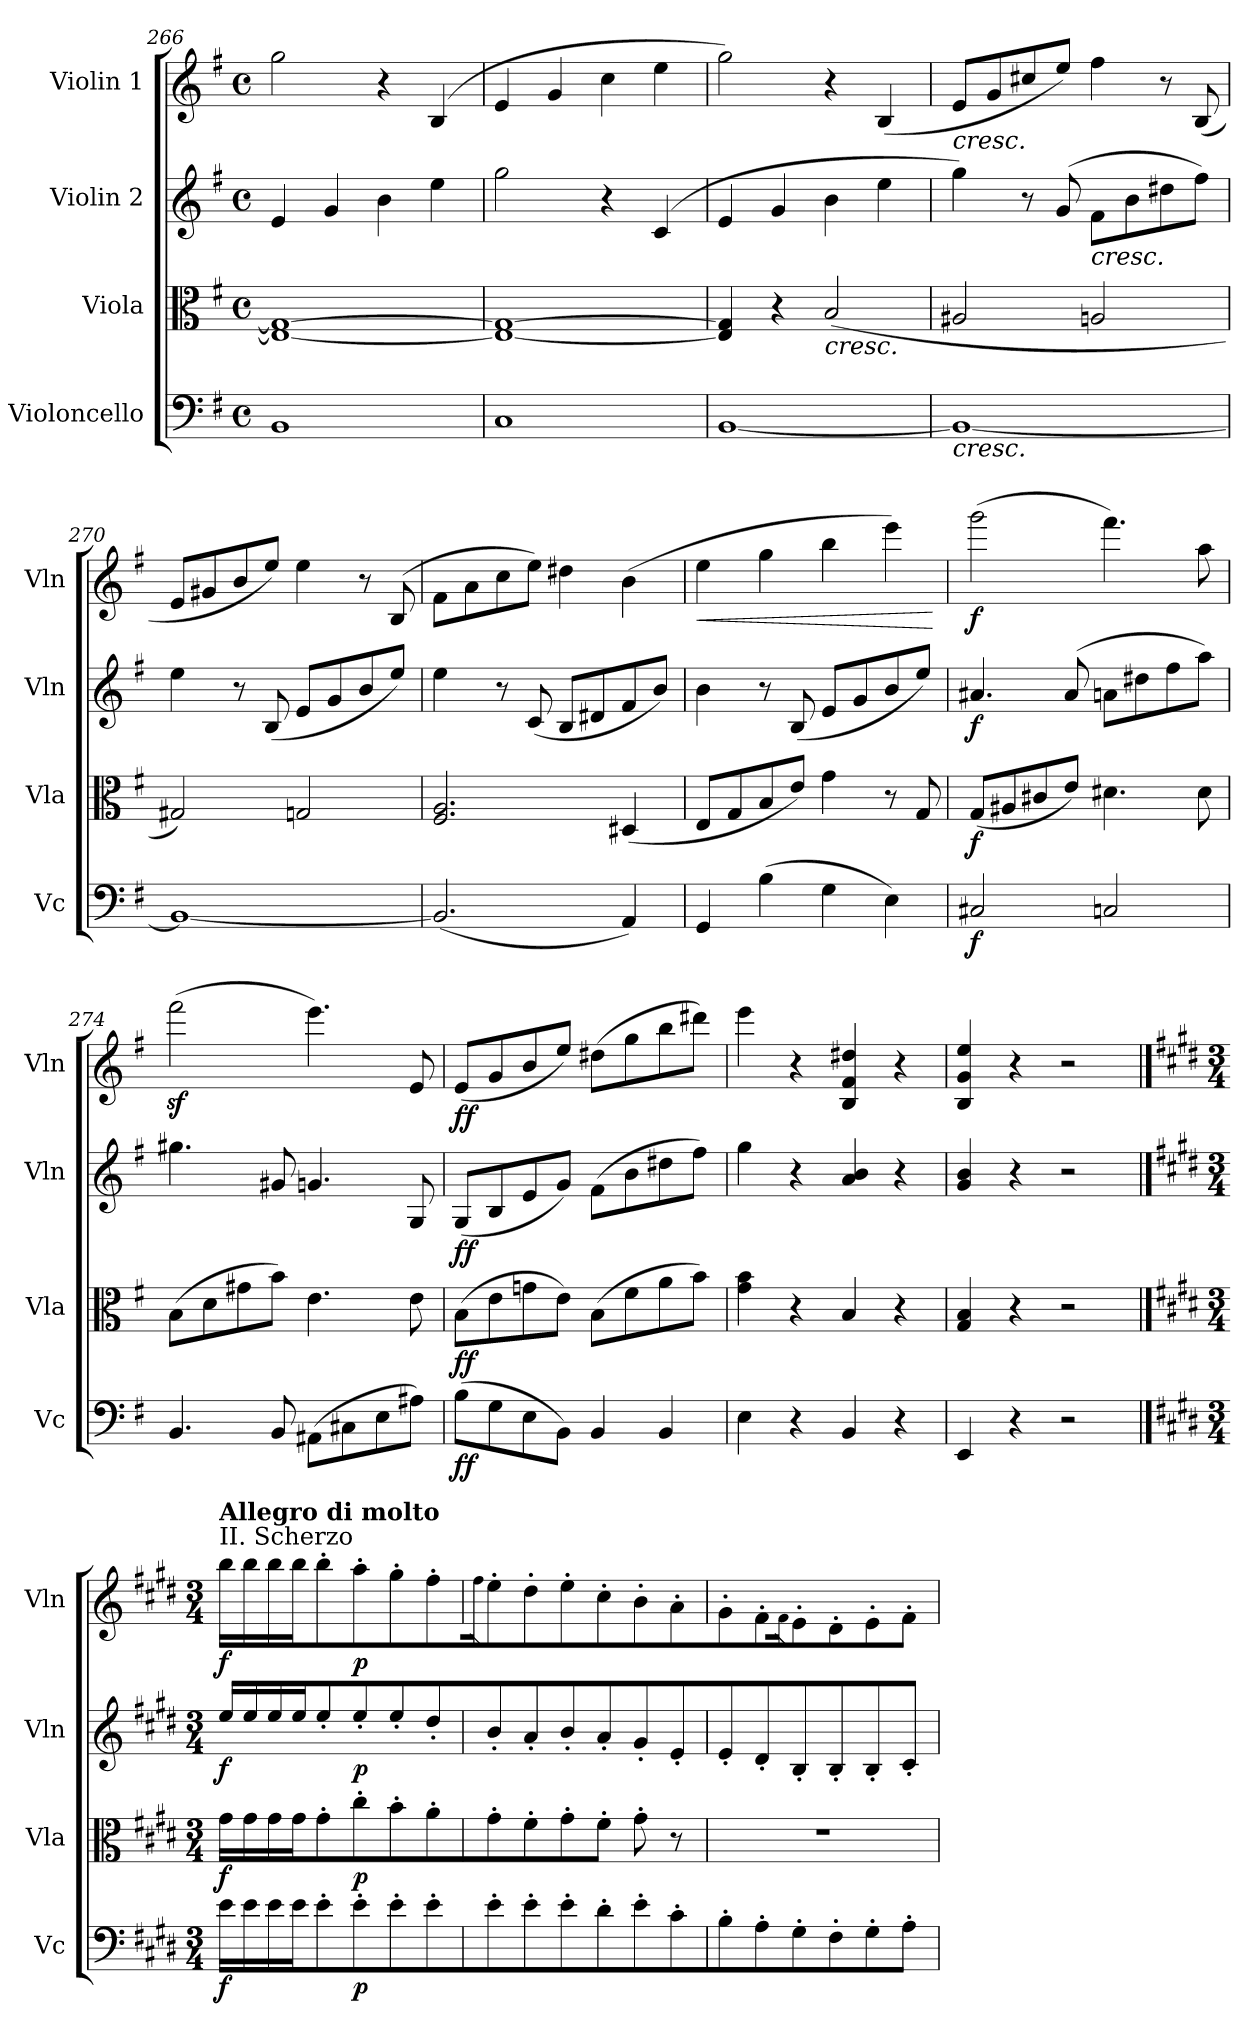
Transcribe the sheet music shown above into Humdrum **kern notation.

**kern	**dynam	**kern	**dynam	**kern	**dynam	**kern	**dynam
*part4	*part4	*part3	*part3	*part2	*part2	*part1	*part1
*staff4	*staff4	*staff3	*staff3	*staff2	*staff2	*staff1	*staff1
*I"Violoncello	*	*I"Viola	*	*I"Violin 2	*	*I"Violin 1	*
*I'Vc	*	*I'Vla	*	*I'Vln	*	*I'Vln	*
*clefF4	*	*clefC3	*	*clefG2	*	*clefG2	*
*k[f#]	*	*k[f#]	*	*k[f#]	*	*k[f#]	*
*M4/4	*	*M4/4	*	*M4/4	*	*M4/4	*
*met(c)	*	*met(c)	*	*met(c)	*	*met(c)	*
=266	=266	=266	=266	=266	=266	=266	=266
1BB	.	1E_ 1G_	.	4e/	.	2gg\	.
.	.	.	.	4g/	.	.	.
.	.	.	.	4b\	.	4r	.
.	.	.	.	4ee\	.	(4B/	.
=267	=267	=267	=267	=267	=267	=267	=267
1C	.	1E_ 1G_	.	2gg\	.	4e/	.
.	.	.	.	.	.	4g/	.
.	.	.	.	4r	.	4cc\	.
.	.	.	.	(4c/	.	4ee\	.
=268	=268	=268	=268	=268	=268	=268	=268
[1BB	.	4E/] 4G/]	.	4e/	.	2gg\)	.
.	.	4r	.	4g/	.	.	.
!	!	!LO:TX:b:i:t=cresc.	!	!	!	!	!
.	.	(2B/	.	4b\	.	4r	.
.	.	.	.	4ee\	.	(4B/	.
=269	=269	=269	=269	=269	=269	=269	=269
!	!	!	!	!	!	!LO:TX:b:i:t=cresc.	!
!LO:TX:b:i:t=cresc.	!	!	!	!	!	!	!
1BB_	.	2A#X/	.	4gg\)	.	8e/L	.
.	.	.	.	.	.	8g/	.
.	.	.	.	8r	.	8cc#X/	.
.	.	.	.	(8g/	.	8ee/J)	.
!	!	!	!	!LO:TX:b:i:t=cresc.	!	!	!
.	.	2An/	.	8f#\L	.	4ff#\	.
.	.	.	.	8b\	.	.	.
.	.	.	.	8dd#X\	.	8r	.
.	.	.	.	8ff#\J)	.	(8B/	.
=270	=270	=270	=270	=270	=270	=270	=270
1BB_	.	2G#X/)	.	4ee\	.	8e/L	.
.	.	.	.	.	.	8g#X/	.
.	.	.	.	8r	.	8b/	.
.	.	.	.	(8B/	.	8ee/J)	.
.	.	2Gn/	.	8e/L	.	4ee\	.
.	.	.	.	8g/	.	.	.
.	.	.	.	8b/	.	8r	.
.	.	.	.	8ee/J)	.	(8B/	.
!!LO:PB:g=z
=271	=271	=271	=271	=271	=271	=271	=271
(2.BB/]	.	2.F#/ 2.A/	.	4ee\	.	8f#\L	.
.	.	.	.	.	.	8a\	.
.	.	.	.	8r	.	8cc\	.
.	.	.	.	(8c/	.	8ee\J)	.
.	.	.	.	8B/L	.	4dd#X\	.
.	.	.	.	8d#X/	.	.	.
4AA/)	.	(4D#X/	.	8f#/	.	(4b\	.
.	.	.	.	8b/J)	.	.	.
=272	=272	=272	=272	=272	=272	=272	=272
!	!	!	!	!	!	!	!LO:HP:b
4GG/	.	8E/L	.	4b\	.	4ee\	<
.	.	8G/	.	.	.	.	.
(4B\	.	8B/	.	8r	.	4gg\	.
.	.	8e/J)	.	(8B/	.	.	.
4G\	.	4g\	.	8e/L	.	4bb\	.
.	.	.	.	8g/	.	.	.
4E\)	.	8r	.	8b/	.	4eee\)	.
.	.	8G/	.	8ee/J)	.	.	.
.	.	.	.	.	.	.	[
=273	=273	=273	=273	=273	=273	=273	=273
!	!LO:DY:b	!	!LO:DY:b	!	!LO:DY:b	!	!LO:DY:b
2C#X/	f	(8G/L	f	4.a#X/	f	(2ggg\	f
.	.	8A#X/	.	.	.	.	.
.	.	8c#X/	.	.	.	.	.
.	.	8e/J)	.	(8a#/	.	.	.
2Cn/	.	4.d#X\	.	8an\L	.	4.fff#\)	.
.	.	.	.	8dd#X\	.	.	.
.	.	.	.	8ff#\	.	.	.
.	.	8d#\	.	8aa\J)	.	8aa\	.
=274	=274	=274	=274	=274	=274	=274	=274
4.BB/	.	(8B\L	.	4.gg#X\	.	(2fff#z<\	.
.	.	8d\	.	.	.	.	.
.	.	8g#X\	.	.	.	.	.
8BB/	.	8b\J)	.	8g#X/	.	.	.
(8AA#X\L	.	4.e\	.	4.gn/	.	4.eee\)	.
8C#X\	.	.	.	.	.	.	.
8E\	.	.	.	.	.	.	.
8A#X\J)	.	8e\	.	8G/	.	8e/	.
=275	=275	=275	=275	=275	=275	=275	=275
!	!LO:DY:b	!	!LO:DY:b	!	!LO:DY:b	!	!LO:DY:b
(8B\L	ff	(8B\L	ff	(8G/L	ff	(8e/L	ff
8G\	.	8e\	.	8B/	.	8g/	.
8E\	.	8gn\	.	8e/	.	8b/	.
8BB\J)	.	8e\J)	.	8g/J)	.	8ee/J)	.
4BB/	.	(8B\L	.	(8f#\L	.	(8dd#X\L	.
.	.	8f#\	.	8b\	.	8gg\	.
4BB/	.	8a\	.	8dd#X\	.	8bb\	.
.	.	8b\J)	.	8ff#\J)	.	8ddd#X\J)	.
=276	=276	=276	=276	=276	=276	=276	=276
4E\	.	4g\ 4b\	.	4gg\	.	4eee\	.
4r	.	4r	.	4r	.	4r	.
4BB/	.	4B/	.	4a/ 4b/	.	4B/ 4f#/ 4dd#X/	.
4r	.	4r	.	4r	.	4r	.
=277	=277	=277	=277	=277	=277	=277	=277
4EE/	.	4G/ 4B/	.	4g/ 4b/	.	4B/ 4g/ 4ee/	.
4r	.	4r	.	4r	.	4r	.
2r	.	2r	.	2r	.	2r	.
!!LO:PB:g=z
==1	==1	==1	==1	==1	==1	==1	==1
*k[f#c#g#d#]	*	*k[f#c#g#d#]	*	*k[f#c#g#d#]	*	*k[f#c#g#d#]	*
*M3/4	*	*M3/4	*	*M3/4	*	*M3/4	*
*	*	*	*	*	*	*MM216	*
!	!	!	!	!	!	!LO:TX:a:t=II. Scherzo	!
!	!	!	!	!	!	!LO:TX:a:B:t=Allegro di molto	!
!	!LO:DY:b	!	!LO:DY:b	!	!LO:DY:b	!	!LO:DY:b
16e\LL	f	16g#\LL	f	16ee/LL	f	16bb\LL	f
16e\	.	16g#\	.	16ee/	.	16bb\	.
16e\	.	16g#\	.	16ee/	.	16bb\	.
16e\J	.	16g#\J	.	16ee/J	.	16bb\J	.
8e'\	.	8g#'\	.	8ee'/	.	8bb'\	.
!	!LO:DY:b	!	!LO:DY:b	!	!LO:DY:b	!	!LO:DY:b
8e'\	p	8cc#'\	p	8ee'/	p	8aa'\	p
8e'\	.	8b'\	.	8ee'/	.	8gg#'\	.
8e'\	.	8a'\	.	8dd#'/	.	8ff#'\	.
=2	=2	=2	=2	=2	=2	=2	=2
.	.	.	.	.	.	16qff#/	.
8e'\	.	8g#'\	.	8b'/	.	8ee'\	.
8e'\	.	8f#'\	.	8a'/	.	8dd#'\	.
8e'\	.	8g#'\	.	8b'/	.	8ee'\	.
8d#'\	.	8f#'\J	.	8a'/	.	8cc#'\	.
8e'\	.	8g#'\	.	8g#'/	.	8b'\	.
8c#'\	.	8r	.	8e'/	.	8a'\	.
=3	=3	=3	=3	=3	=3	=3	=3
8B'\	.	2.r	.	8e'/	.	8g#'\	.
8A'\	.	.	.	8d#'/	.	8f#'\	.
.	.	.	.	.	.	16qf#/	.
8G#'\	.	.	.	8B'/	.	8e'\	.
8F#'\	.	.	.	8B'/	.	8d#'\	.
8G#'\	.	.	.	8B'/	.	8e'\	.
8A'\J	.	.	.	8c#'/J	.	8f#'\J	.
=	=	=	=	=	=	=	=
*-	*-	*-	*-	*-	*-	*-	*-
